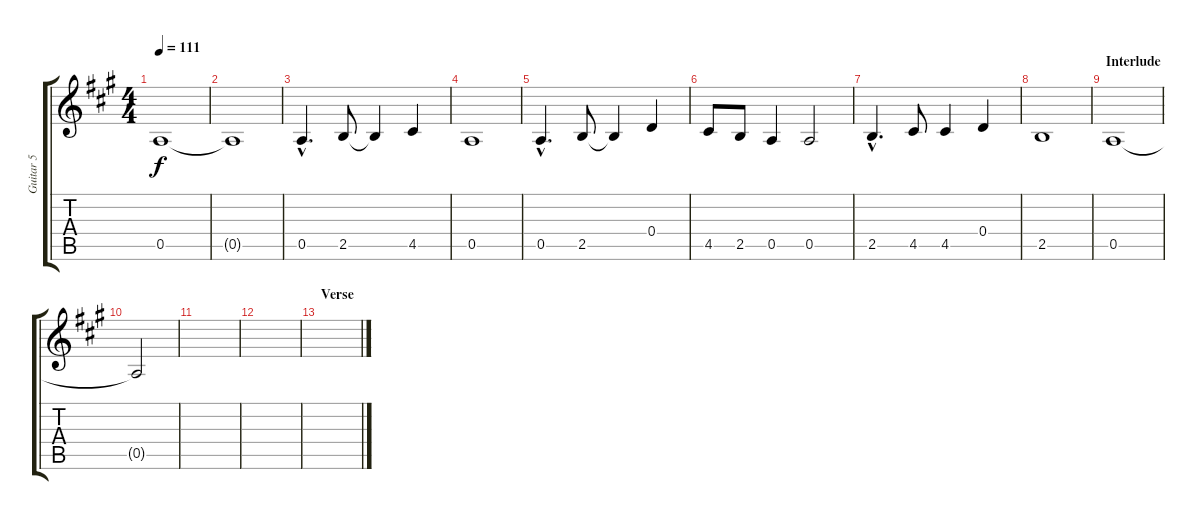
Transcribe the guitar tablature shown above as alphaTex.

\track ("Guitar 5" "Guitar 5") {instrument electricguitarjazz}
\staff {score tabs}
\tuning (E4 B3 G3 D3 A2 E2) {hide}
\ts (4 4)
\tempo 111
\clef g2
\ks a
0.5.1{dy f} |
0.5{t}.1 |
0.5{hac}.4{d} 2.5.8 2.5{t}.4 4.5.4 |
0.5.1 |
0.5{hac}.4{d} 2.5.8 2.5{t}.4 0.4.4 |
4.5.8 2.5.8 0.5.4 0.5.2 |
2.5{hac}.4{d} 4.5.8 4.5.4 0.4.4 |
2.5.1 |
\section ("" "Interlude")
0.5.1 |
0.5{t}.2 |
|
|
\section ("" "Verse")
